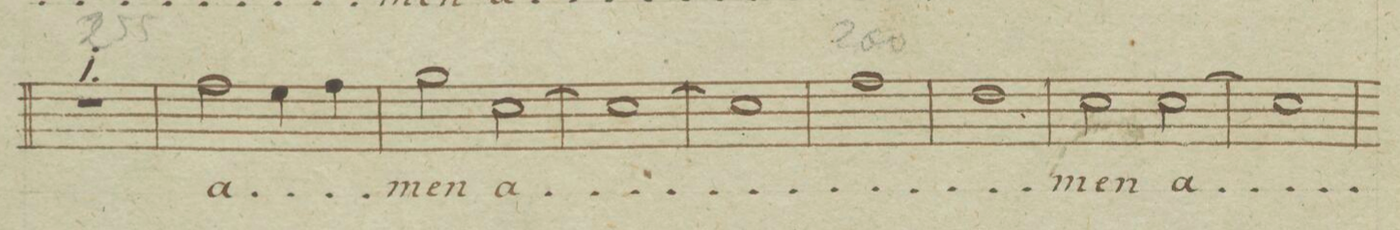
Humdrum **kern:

**kern	**text	**dynam
*I"Tenore	*	*
*clefC4	*	*
*k[b-e-a-]	*	*
*met(c)	*	*
*M4/4	*	*
1r	.	.
=252	=252	=252
2e-\	a-	.
4d\	.	.
4e-\	.	.
=253	=253	=253
2f\	-men	.
[2B-\	a-	.
=254	=254	=254
1B-_	.	.
=255	=255	=255
1B-]	.	.
=256	=256	=256
1e-	.	.
=257	=257	=257
1c	.	.
=258	=258	=258
2B-\	-men	.
[2B-\	a-	.
=259	=259	=259
1B-]	.	.
=260	=260	=260
*-	*-	*-
